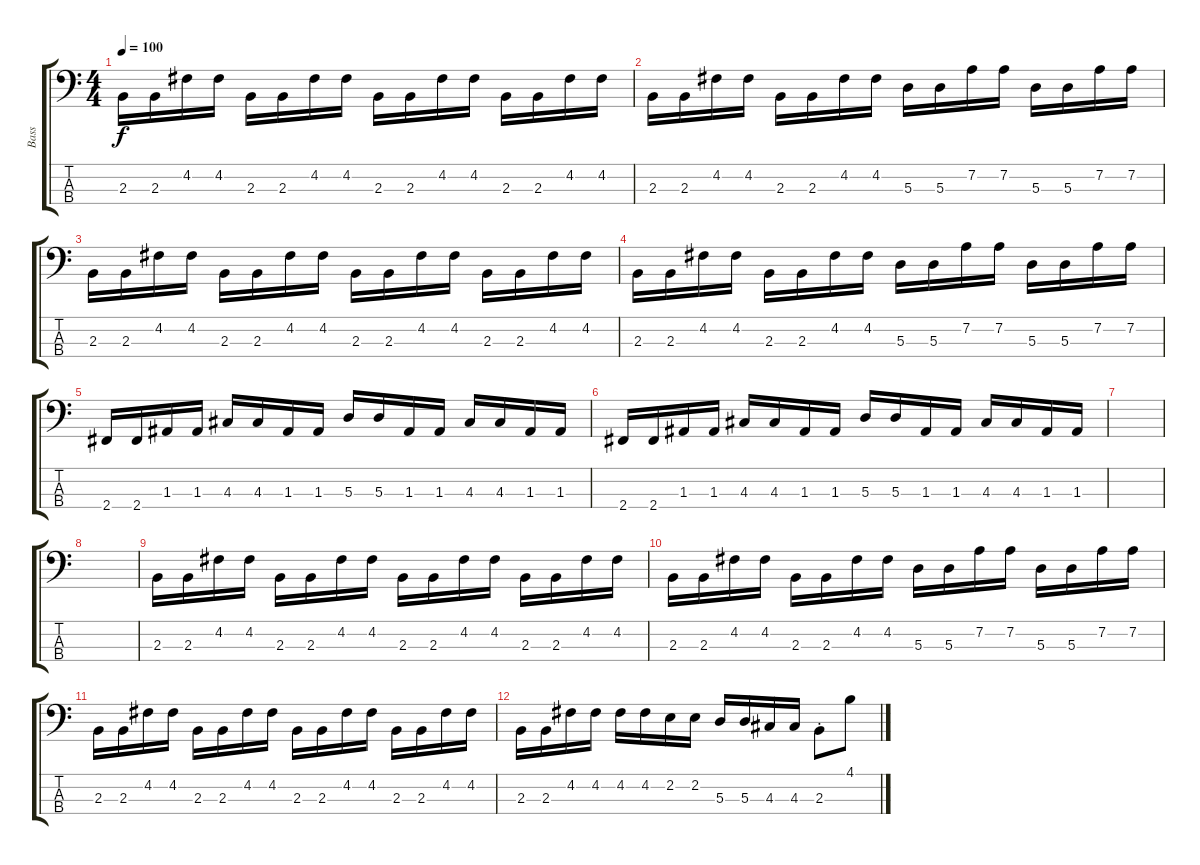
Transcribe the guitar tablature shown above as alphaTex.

\track ("Bass" "Bass") {instrument electricbassfinger}
\staff {score tabs}
\tuning (G2 D2 A1 E1) {hide}
\ts (4 4)
\tempo 100
\clef f4
\ks c
2.3.16{dy f} 2.3.16 4.2.16 4.2.16 2.3.16 2.3.16 4.2.16 4.2.16 2.3.16 2.3.16 4.2.16 4.2.16 2.3.16 2.3.16 4.2.16 4.2.16 |
2.3.16 2.3.16 4.2.16 4.2.16 2.3.16 2.3.16 4.2.16 4.2.16 5.3.16 5.3.16 7.2.16 7.2.16 5.3.16 5.3.16 7.2.16 7.2.16 |
2.3.16 2.3.16 4.2.16 4.2.16 2.3.16 2.3.16 4.2.16 4.2.16 2.3.16 2.3.16 4.2.16 4.2.16 2.3.16 2.3.16 4.2.16 4.2.16 |
2.3.16 2.3.16 4.2.16 4.2.16 2.3.16 2.3.16 4.2.16 4.2.16 5.3.16 5.3.16 7.2.16 7.2.16 5.3.16 5.3.16 7.2.16 7.2.16 |
2.4.16 2.4.16 1.3.16 1.3.16 4.3.16 4.3.16 1.3.16 1.3.16 5.3.16 5.3.16 1.3.16 1.3.16 4.3.16 4.3.16 1.3.16 1.3.16 |
2.4.16 2.4.16 1.3.16 1.3.16 4.3.16 4.3.16 1.3.16 1.3.16 5.3.16 5.3.16 1.3.16 1.3.16 4.3.16 4.3.16 1.3.16 1.3.16 |
|
|
2.3.16 2.3.16 4.2.16 4.2.16 2.3.16 2.3.16 4.2.16 4.2.16 2.3.16 2.3.16 4.2.16 4.2.16 2.3.16 2.3.16 4.2.16 4.2.16 |
2.3.16 2.3.16 4.2.16 4.2.16 2.3.16 2.3.16 4.2.16 4.2.16 5.3.16 5.3.16 7.2.16 7.2.16 5.3.16 5.3.16 7.2.16 7.2.16 |
2.3.16 2.3.16 4.2.16 4.2.16 2.3.16 2.3.16 4.2.16 4.2.16 2.3.16 2.3.16 4.2.16 4.2.16 2.3.16 2.3.16 4.2.16 4.2.16 |
2.3.16 2.3.16 4.2.16 4.2.16 4.2.16 4.2.16 2.2.16 2.2.16 5.3.16 5.3.16 4.3.16 4.3.16 2.3{st}.8 4.1.8
